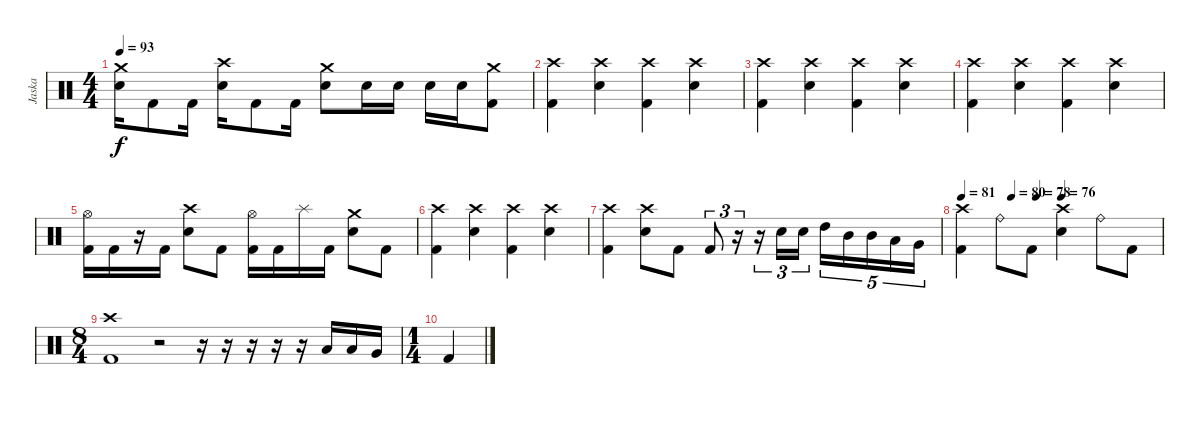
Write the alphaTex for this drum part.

\track ("Jaska" "Jaska") {instrument percussion}
\staff {score}
\articulation defaults
\ts (4 4)
\tempo 93
\clef neutral
\ks c
("Crash medium (hit)" "Electric Snare (hit)").16{dy f} "Kick (hit) 2".8 "Kick (hit) 2".16 ("Crash high (hit)" "Electric Snare (hit)").16 "Kick (hit) 2".8 "Kick (hit) 2".16 ("Crash medium (hit)" "Electric Snare (hit)").8 "Electric Snare (hit)".16 "Electric Snare (hit)".16 "Electric Snare (hit)".16 "Electric Snare (hit)".16 ("Crash medium (hit)" "Kick (hit) 2").8 |
("Crash high (hit)" "Kick (hit) 2").4 ("Crash high (hit)" "Electric Snare (hit)").4 ("Crash high (hit)" "Kick (hit) 2").4 ("Crash high (hit)" "Electric Snare (hit)").4 |
("Crash high (hit)" "Kick (hit) 2").4 ("Crash high (hit)" "Electric Snare (hit)").4 ("Crash high (hit)" "Kick (hit) 2").4 ("Crash high (hit)" "Electric Snare (hit)").4 |
("Crash high (hit)" "Kick (hit) 2").4 ("Crash high (hit)" "Electric Snare (hit)").4 ("Crash high (hit)" "Kick (hit) 2").4 ("Crash high (hit)" "Electric Snare (hit)").4 |
("Hi-Hat (open)" "Kick (hit) 2").16 "Kick (hit) 2".16 r.16 "Kick (hit) 2".16 ("Crash high (hit)" "Electric Snare (hit)").8 "Kick (hit) 2".8 ("Hi-Hat (open)" "Kick (hit) 2").16 "Kick (hit) 2".16 "Splash (hit)".16 "Kick (hit) 2".16 ("Crash medium (hit)" "Electric Snare (hit)").8 "Kick (hit) 2".8 |
("Crash high (hit)" "Kick (hit) 2").4 ("Crash high (hit)" "Electric Snare (hit)").4 ("Crash high (hit)" "Kick (hit) 2").4 ("Crash high (hit)" "Electric Snare (hit)").4 |
("Crash high (hit)" "Kick (hit) 2").4 ("Crash high (hit)" "Electric Snare (hit)").8 "Kick (hit) 2".8 "Kick (hit) 2".8{tu (3 2)} r.16{tu (3 2)} r.16{tu (3 2)} "Electric Snare (hit)".16{tu (3 2)} "Electric Snare (hit)".16{tu (3 2)} "High Tom (hit)".16{tu (5 4)} "Mid Tom (hit)".16{tu (5 4)} "Mid Tom (hit)".16{tu (5 4)} "Low Tom (hit)".16{tu (5 4)} "Very Low Tom (hit)".16{tu (5 4)} |
\tempo 81
\tempo (80 0.25)
\tempo (78 0.375)
\tempo (76 0.5)
("Crash high (hit)" "Kick (hit) 2").4 "Ride (bell)".8 "Kick (hit) 2".8 ("Crash high (hit)" "Electric Snare (hit)").4 "Ride (bell)".8 "Kick (hit) 2".8 |
\ts (8 4)
("Crash high (hit)" "Kick (hit) 2").1 r.2 r.16 r.16 r.16 r.16 r.16 "Low Tom (hit)".16 "Low Tom (hit)".16 "Very Low Tom (hit)".16 |
\ts (1 4)
"Kick (hit) 2".4
